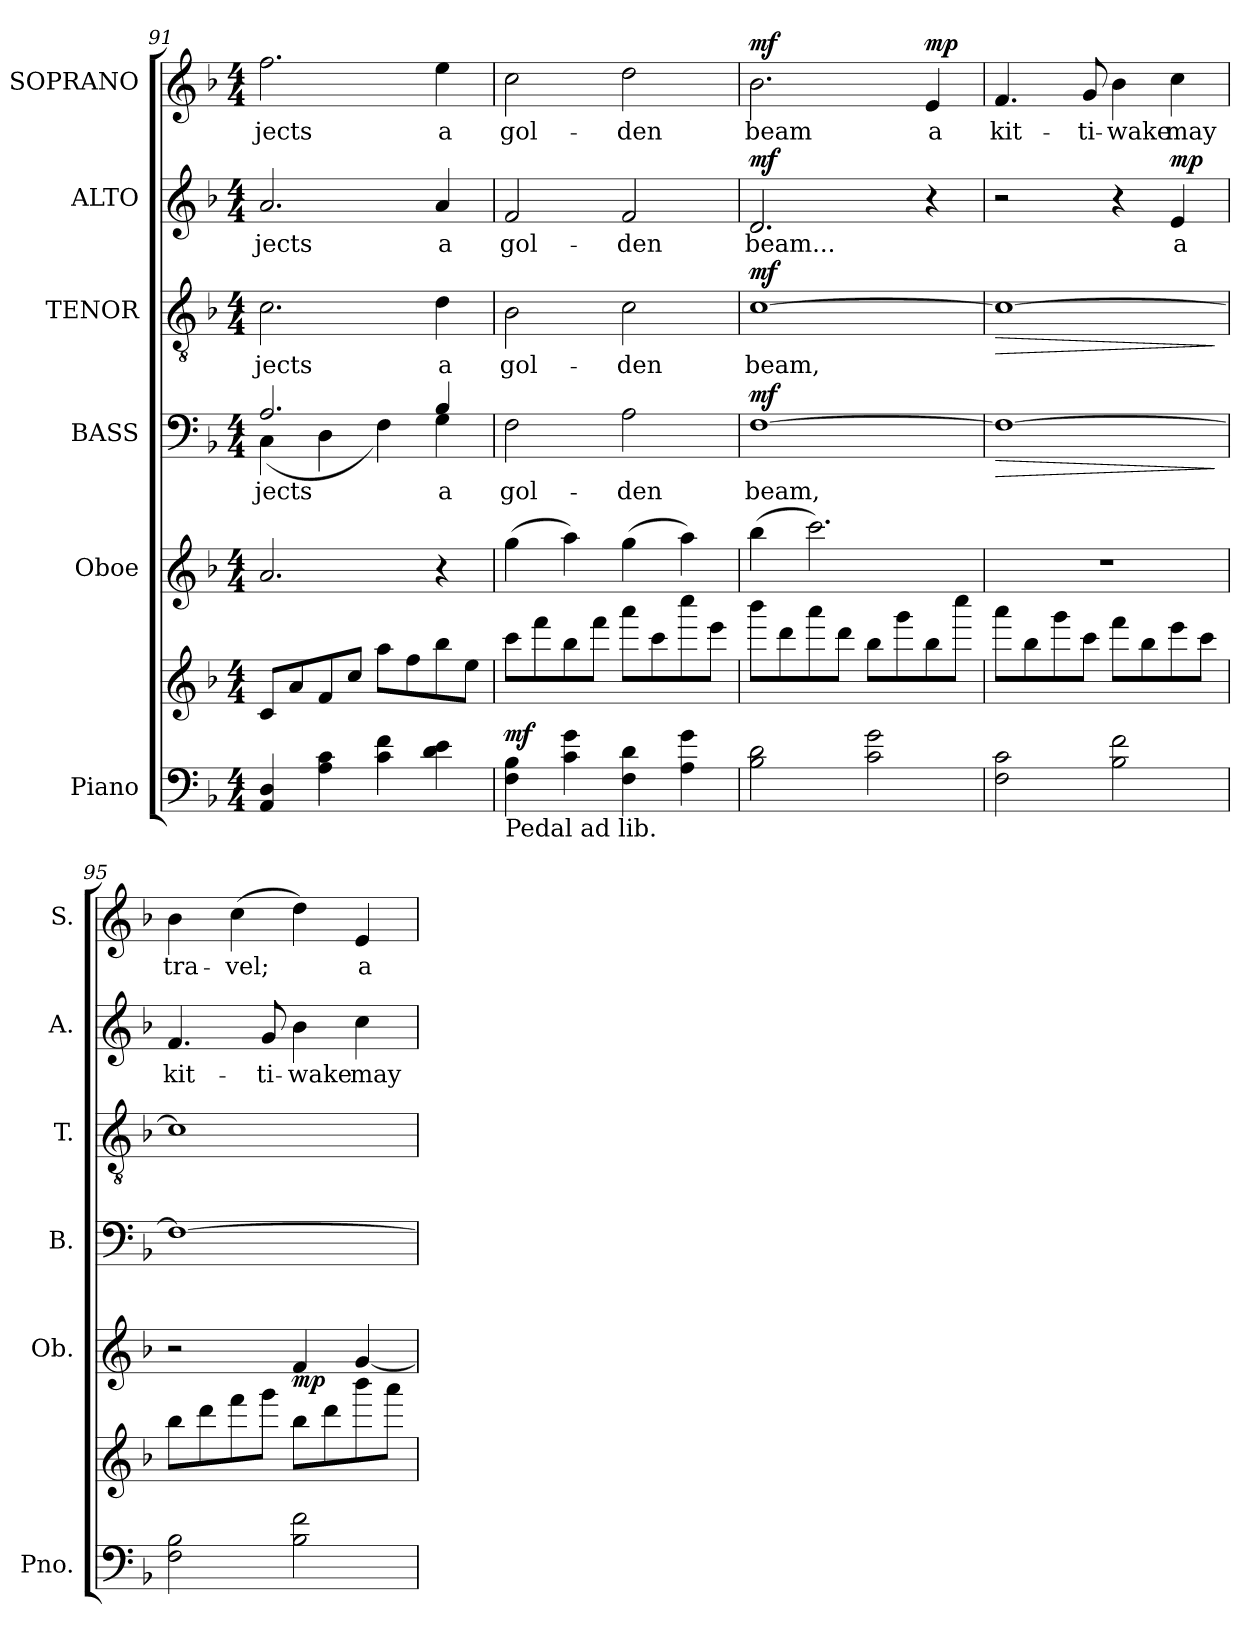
**kern	**kern	**dynam	**kern	**dynam	**kern	**text	**dynam	**kern	**text	**dynam	**kern	**text	**dynam	**kern	**text	**dynam
*part6	*part6	*part6	*part5	*part5	*part4	*part4	*part4	*part3	*part3	*part3	*part2	*part2	*part2	*part1	*part1	*part1
*staff7	*staff6	*staff6/7	*staff5	*staff5	*staff4	*staff4	*staff4	*staff3	*staff3	*staff3	*staff2	*staff2	*staff2	*staff1	*staff1	*staff1
*I"Piano	*	*	*I"Oboe	*	*I"BASS	*	*	*I"TENOR	*	*	*I"ALTO	*	*	*I"SOPRANO	*	*
*I'Pno.	*	*	*I'Ob.	*	*I'B.	*	*	*I'T.	*	*	*I'A.	*	*	*I'S.	*	*
*clefF4	*clefG2	*	*clefG2	*	*clefF4	*	*	*clefGv2	*	*	*clefG2	*	*	*clefG2	*	*
*	*	*	*	*	*	*	*	*ITrd7c12	*	*	*	*	*	*	*	*
*k[b-]	*k[b-]	*	*k[b-]	*	*k[b-]	*	*	*k[b-]	*	*	*k[b-]	*	*	*k[b-]	*	*
*F:	*F:	*	*F:	*	*F:	*	*	*F:	*	*	*F:	*	*	*F:	*	*
*M4/4	*M4/4	*	*M4/4	*	*M4/4	*	*	*M4/4	*	*	*M4/4	*	*	*M4/4	*	*
=91	=91	=91	=91	=91	=91	=91	=91	=91	=91	=91	=91	=91	=91	=91	=91	=91
!	!	!	!	!	!	!LO:LY:b:color=#000000	!	!	!	!	!	!	!	!	!	!
*	*	*	*	*	*^	*	*	*	*	*	*	*	*	*	*	*
!	!	!	!	!	!	!	!	!	!	!LO:LY:b:color=#000000	!	!	!	!	!	!	!
!	!	!	!	!	!	!	!	!	!	!	!	!	!LO:LY:b:color=#000000	!	!	!	!
!	!	!	!	!	!	!	!	!	!	!	!	!	!	!	!	!LO:LY:b:color=#000000	!
4AAi/ 4Di	8ci/L	.	2.ai/	.	2.Ai/	(4Ci\	-jects	.	2.Ci\	-jects	.	2.ai/	-jects	.	2.ffi\	-jects	.
.	8ai/	.	.	.	.	.	.	.	.	.	.	.	.	.	.	.	.
4Ai\ 4ci	8fi/	.	.	.	.	4Di\	.	.	.	.	.	.	.	.	.	.	.
.	8cci/J	.	.	.	.	.	.	.	.	.	.	.	.	.	.	.	.
4ci\ 4fi	8aai\L	.	.	.	.	4Fi\)	.	.	.	.	.	.	.	.	.	.	.
.	8ffi\	.	.	.	.	.	.	.	.	.	.	.	.	.	.	.	.
!	!	!	!	!	!	!	!LO:LY:b:color=#000000	!	!	!	!	!	!	!	!	!	!
!	!	!	!	!	!	!	!	!	!	!LO:LY:b:color=#000000	!	!	!	!	!	!	!
!	!	!	!	!	!	!	!	!	!	!	!	!	!LO:LY:b:color=#000000	!	!	!	!
!	!	!	!	!	!	!	!	!	!	!	!	!	!	!	!	!LO:LY:b:color=#000000	!
4di\ 4ei	8bb-i\	.	4r	.	4B-i/	4Gi\	a	.	4Di\	a	.	4ai/	a	.	4eei\	a	.
.	8eei\J	.	.	.	.	.	.	.	.	.	.	.	.	.	.	.	.
*	*	*	*	*	*v	*v	*	*	*	*	*	*	*	*	*	*	*
=92	=92	=92	=92	=92	=92	=92	=92	=92	=92	=92	=92	=92	=92	=92	=92	=92
!	!	!	!	!	!	!LO:LY:b:color=#000000	!	!	!	!	!	!	!	!	!	!
!	!	!	!	!	!	!	!	!	!LO:LY:b:color=#000000	!	!	!	!	!	!	!
!	!	!	!	!	!	!	!	!	!	!	!	!LO:LY:b:color=#000000	!	!	!	!
!LO:TX:b:t=Pedal ad lib.	!	!	!	!	!	!	!	!	!	!	!	!	!	!	!	!
!	!	!	!	!	!	!	!	!	!	!	!	!	!	!	!LO:LY:b:color=#000000	!
4Fi\ 4B-i	8ccci\L	mf	(4ggi\	.	2Fi\	gol-	.	2BB-i\	gol-	.	2fi/	gol-	.	2cci\	gol-	.
.	8fffi\	.	.	.	.	.	.	.	.	.	.	.	.	.	.	.
4ci\ 4gi	8bb-i\	.	4aai\)	.	.	.	.	.	.	.	.	.	.	.	.	.
.	8fffi\J	.	.	.	.	.	.	.	.	.	.	.	.	.	.	.
!	!	!	!	!	!	!LO:LY:b:color=#000000	!	!	!	!	!	!	!	!	!	!
!	!	!	!	!	!	!	!	!	!LO:LY:b:color=#000000	!	!	!	!	!	!	!
!	!	!	!	!	!	!	!	!	!	!	!	!LO:LY:b:color=#000000	!	!	!	!
!	!	!	!	!	!	!	!	!	!	!	!	!	!	!	!LO:LY:b:color=#000000	!
4Fi\ 4di	8aaai\L	.	(4ggi\	.	2Ai\	-den	.	2Ci\	-den	.	2fi/	-den	.	2ddi\	-den	.
.	8ccci\	.	.	.	.	.	.	.	.	.	.	.	.	.	.	.
4Ai\ 4gi	8cccci\	.	4aai\)	.	.	.	.	.	.	.	.	.	.	.	.	.
.	8eeei\J	.	.	.	.	.	.	.	.	.	.	.	.	.	.	.
!!LO:PB:g=z
=93	=93	=93	=93	=93	=93	=93	=93	=93	=93	=93	=93	=93	=93	=93	=93	=93
!	!	!	!	!	!	!LO:LY:b:color=#000000	!	!	!	!	!	!	!	!	!	!
!	!	!	!	!	!	!	!	!	!LO:LY:b:color=#000000	!	!	!	!	!	!	!
!	!	!	!	!	!	!	!	!	!	!	!	!LO:LY:b:color=#000000	!	!	!	!
!	!	!	!	!	!	!	!	!	!	!	!	!	!	!	!LO:LY:b:color=#000000	!
2B-i\ 2di	8bbb-i\L	.	(4bb-i\	.	[>1Fi	beam,	mf	[>1Ci	beam,	mf	2.di/	beam...	mf	2.b-i\	beam	mf
.	8dddi\	.	.	.	.	.	.	.	.	.	.	.	.	.	.	.
.	8aaai\	.	2.ccci\)	.	.	.	.	.	.	.	.	.	.	.	.	.
.	8dddi\J	.	.	.	.	.	.	.	.	.	.	.	.	.	.	.
2ci\ 2gi	8bb-i\L	.	.	.	.	.	.	.	.	.	.	.	.	.	.	.
.	8gggi\	.	.	.	.	.	.	.	.	.	.	.	.	.	.	.
!	!	!	!	!	!	!	!	!	!	!	!	!	!	!	!LO:LY:b:color=#000000	!
.	8bb-i\	.	.	.	.	.	.	.	.	.	4r	.	.	4ei/	a	mp
.	8cccci\J	.	.	.	.	.	.	.	.	.	.	.	.	.	.	.
=94	=94	=94	=94	=94	=94	=94	=94	=94	=94	=94	=94	=94	=94	=94	=94	=94
!	!	!	!	!	!	!	!LO:HP:b	!	!	!LO:HP:b	!	!	!	!	!	!
!	!	!	!	!	!	!	!	!	!	!	!	!	!	!	!LO:LY:b:color=#000000	!
2Fi\ 2ci	8aaai\L	.	1r	.	1Fi_>	.	>	1Ci_>	.	>	2r	.	.	4.fi/	kit-	.
.	8bb-i\	.	.	.	.	.	.	.	.	.	.	.	.	.	.	.
.	8gggi\	.	.	.	.	.	.	.	.	.	.	.	.	.	.	.
!	!	!	!	!	!	!	!	!	!	!	!	!	!	!	!LO:LY:b:color=#000000	!
.	8ccci\J	.	.	.	.	.	.	.	.	.	.	.	.	8gi/	-ti-	.
!	!	!	!	!	!	!	!	!	!	!	!	!	!	!	!LO:LY:b:color=#000000	!
2B-i\ 2fi	8fffi\L	.	.	.	.	.	.	.	.	.	4r	.	.	4b-i\	-wake	.
.	8bb-i\	.	.	.	.	.	.	.	.	.	.	.	.	.	.	.
!	!	!	!	!	!	!	!	!	!	!	!	!LO:LY:b:color=#000000	!	!	!	!
!	!	!	!	!	!	!	!	!	!	!	!	!	!	!	!LO:LY:b:color=#000000	!
.	8eeei\	.	.	.	.	.	.	.	.	.	4ei/	a	mp	4cci\	may	.
.	8ccci\J	.	.	.	.	.	.	.	.	.	.	.	.	.	.	.
.	.	.	.	.	.	.	]	.	.	]	.	.	.	.	.	.
=95	=95	=95	=95	=95	=95	=95	=95	=95	=95	=95	=95	=95	=95	=95	=95	=95
!	!	!	!	!	!	!	!	!	!	!	!	!LO:LY:b:color=#000000	!	!	!	!
!	!	!	!	!	!	!	!	!	!	!	!	!	!	!	!LO:LY:b:color=#000000	!
2Fi\ 2B-i	8bb-i\L	.	2r	.	1Fi_>	.	.	1Ci]	.	.	4.fi/	kit-	.	4b-i\	tra-	.
.	8dddi\	.	.	.	.	.	.	.	.	.	.	.	.	.	.	.
!	!	!	!	!	!	!	!	!	!	!	!	!	!	!	!LO:LY:b:color=#000000	!
.	8fffi\	.	.	.	.	.	.	.	.	.	.	.	.	(4cci\	-vel;	.
!	!	!	!	!	!	!	!	!	!	!	!	!LO:LY:b:color=#000000	!	!	!	!
.	8gggi\J	.	.	.	.	.	.	.	.	.	8gi/	-ti-	.	.	.	.
!	!	!	!	!	!	!	!	!	!	!	!	!LO:LY:b:color=#000000	!	!	!	!
2B-i\ 2fi	8bb-i\L	.	4fi/	mp	.	.	.	.	.	.	4b-i\	-wake	.	4ddi\)	.	.
.	8dddi\	.	.	.	.	.	.	.	.	.	.	.	.	.	.	.
!	!	!	!	!	!	!	!	!	!	!	!	!LO:LY:b:color=#000000	!	!	!	!
!	!	!	!	!	!	!	!	!	!	!	!	!	!	!	!LO:LY:b:color=#000000	!
.	8bbb-i\	.	[<4gi/	.	.	.	.	.	.	.	4cci\	may	.	4ei/	a	.
.	8aaai\J	.	.	.	.	.	.	.	.	.	.	.	.	.	.	.
=	=	=	=	=	=	=	=	=	=	=	=	=	=	=	=	=
*-	*-	*-	*-	*-	*-	*-	*-	*-	*-	*-	*-	*-	*-	*-	*-	*-
